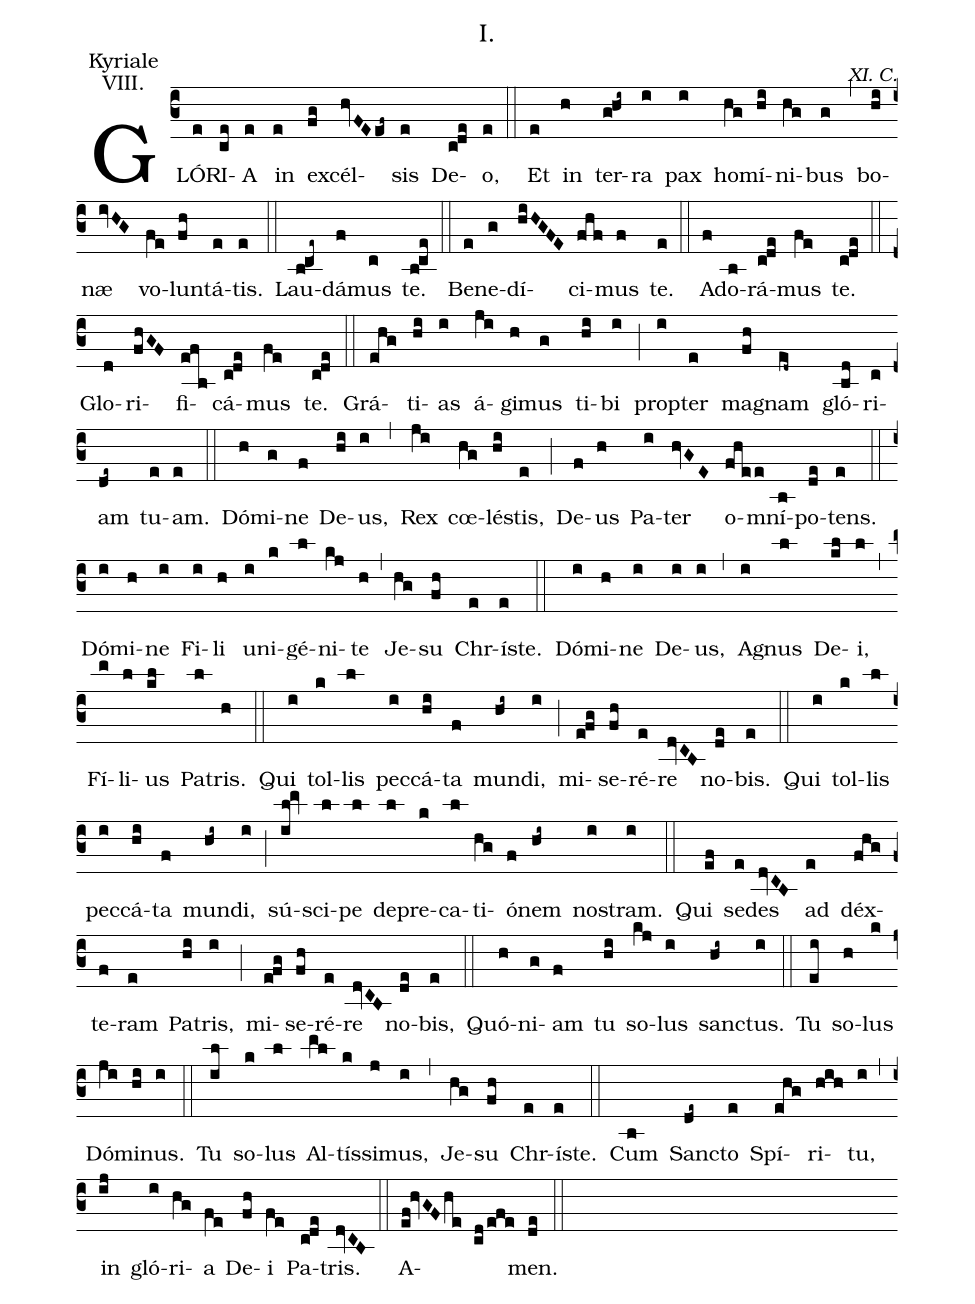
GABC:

name:I.;
mode:VIII.;
commentary:XI. C.;
office-part:Kyriale;
%%
(c3) GLÓ(e)RI(ce)A(e) in(e) ex(fg)cél(hvFEef~)sis(e) De(c!de)o,(e) (::) Et(e) in(h) ter(g!hi~)ra(i) pax(i) ho(hg)mí(hi)ni(hg)bus(g) (,) bo(hi)næ(ivHG) vo(fe)lun(fh)tá(e)tis.(e) (::) Lau(b!ce~)dá(f)mus(c) te.(b!ce) (::) Be(e)ne(g)dí(hiHGFE)ci(fhf)mus(f) te.(e) (::) A(f)do(b)rá(c!de)mus(fe) te.(c!de) (::) Glo(d)ri(fhGF)fi(efb)cá(c!de)mus(fe) te.(c!de) (::) Grá(ehg)ti(hi)as(i) á(ji)gi(h)mus(g) ti(hi)bi(i) (;) prop(i)ter(e) ma(fh)gnam(ed~) gló(bd)ri(c)am(de~) tu(e)am.(e) (::) Dó(h)mi(g)ne(f) De(hi)us,(i) (,) Rex(ji) cœ(hg)lé(hi)stis,(e) (;) De(f)us(h) Pa(i)ter(hvGE) o(fhee)mní(b)po(de)tens.(e) (::) Dó(i)mi(h)ne(i) Fi(i)li(h) u(i)ni(k)gé(l)ni(kj)te(h) (,) Je(hg)su(fh) Chr(e)íste.(e) (::) Dó(i)mi(h)ne(i) De(i)us,(i) (,) A(i)gnus(l) De(kl)i,(l) (,) Fí(m)li(l)us(kl) Pa(l)tris.(h) (::) Qui(i) tol(k)lis(l) pec(i)cá(hi)ta(f) mun(hi~)di,(i) (;) mi(e!fg)se(fh)ré(e)re(dvCB) no(de)bis.(e) (::) Qui(i) tol(k)lis(l) pec(i)cá(hi)ta(f) mun(hi~)di,(i) (;) sú(il!mv)sci(l)pe(l) de(l)pre(k)ca(l)ti(hg)ó(f)nem(hi~) no(i)stram.(i) (::) Qui(ef) se(e)des(dvCB) ad(e) déx(fhg)te(f)ram(e) Pa(hi)tris,(i) (;) mi(e!fg)se(fh)ré(e)re(dvCB) no(de)bis,(e) (::) Quó(h)ni(g)am(f) tu(hi) so(kj)lus(i) sanc(hi~)tus.(i) (::) Tu(ei) so(h)lus(k) Dó(ji)mi(hi)nus.(i) (::) Tu(il) so(k)lus(l) Al(ml)tís(k)si(j)mus,(i) (,) Je(hg)su(fh) Chr(e)íste.(e) (::) Cum(b) Sanc(de~)to(e) Spí(ehg)ri(hih)tu,(i) (,) in(ij) gló(i)ri(hg)a(fe) De(fh)i(fe) Pa(c!de)tris.(dvCB) (::) A(ef!hvGF/he cd/efe)men.(de) (::)
